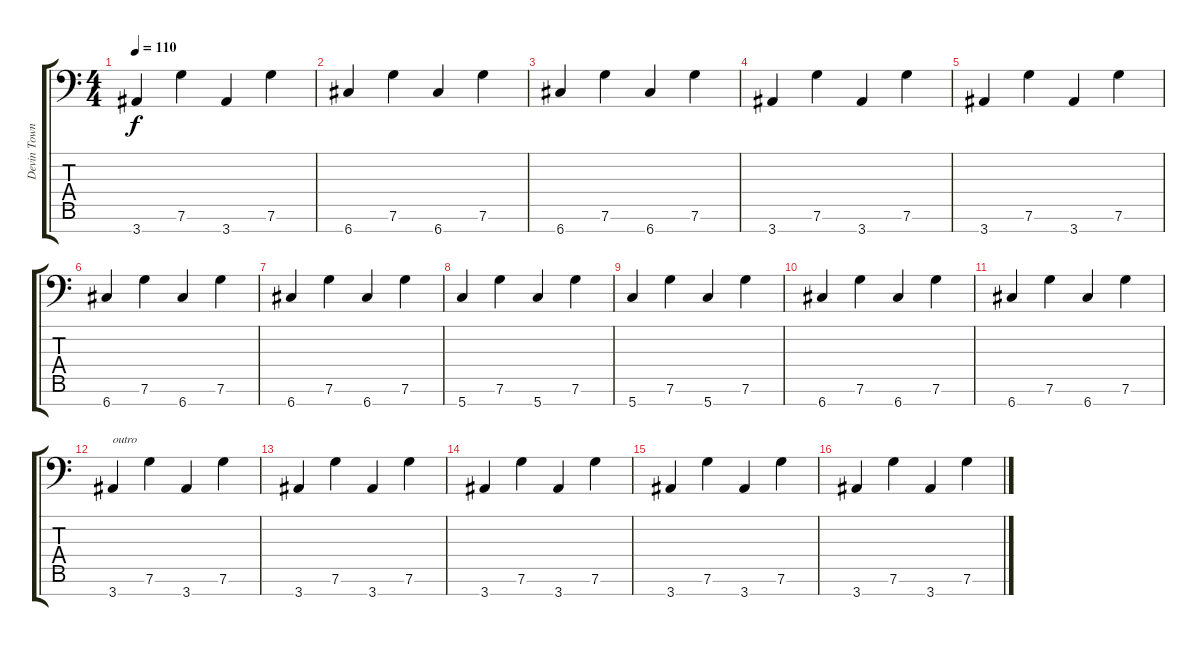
\track ("Devin Townsend" "Devin Town") {instrument distortionguitar}
\staff {score tabs}
\tuning (E4 C4 G3 C3 G2 C2 G1) {hide}
\ts (4 4)
\tempo 110
\clef f4
\ks c
3.7.4{dy f} 7.6.4 3.7.4 7.6.4 |
6.7.4 7.6.4 6.7.4 7.6.4 |
6.7.4 7.6.4 6.7.4 7.6.4 |
3.7.4 7.6.4 3.7.4 7.6.4 |
3.7.4 7.6.4 3.7.4 7.6.4 |
6.7.4 7.6.4 6.7.4 7.6.4 |
6.7.4 7.6.4 6.7.4 7.6.4 |
5.7.4 7.6.4 5.7.4 7.6.4 |
5.7.4 7.6.4 5.7.4 7.6.4 |
6.7.4 7.6.4 6.7.4 7.6.4 |
6.7.4 7.6.4 6.7.4 7.6.4 |
3.7.4{txt "outro"} 7.6.4 3.7.4 7.6.4 |
3.7.4 7.6.4 3.7.4 7.6.4 |
3.7.4 7.6.4 3.7.4 7.6.4 |
3.7.4 7.6.4 3.7.4 7.6.4 |
3.7.4 7.6.4 3.7.4 7.6.4
